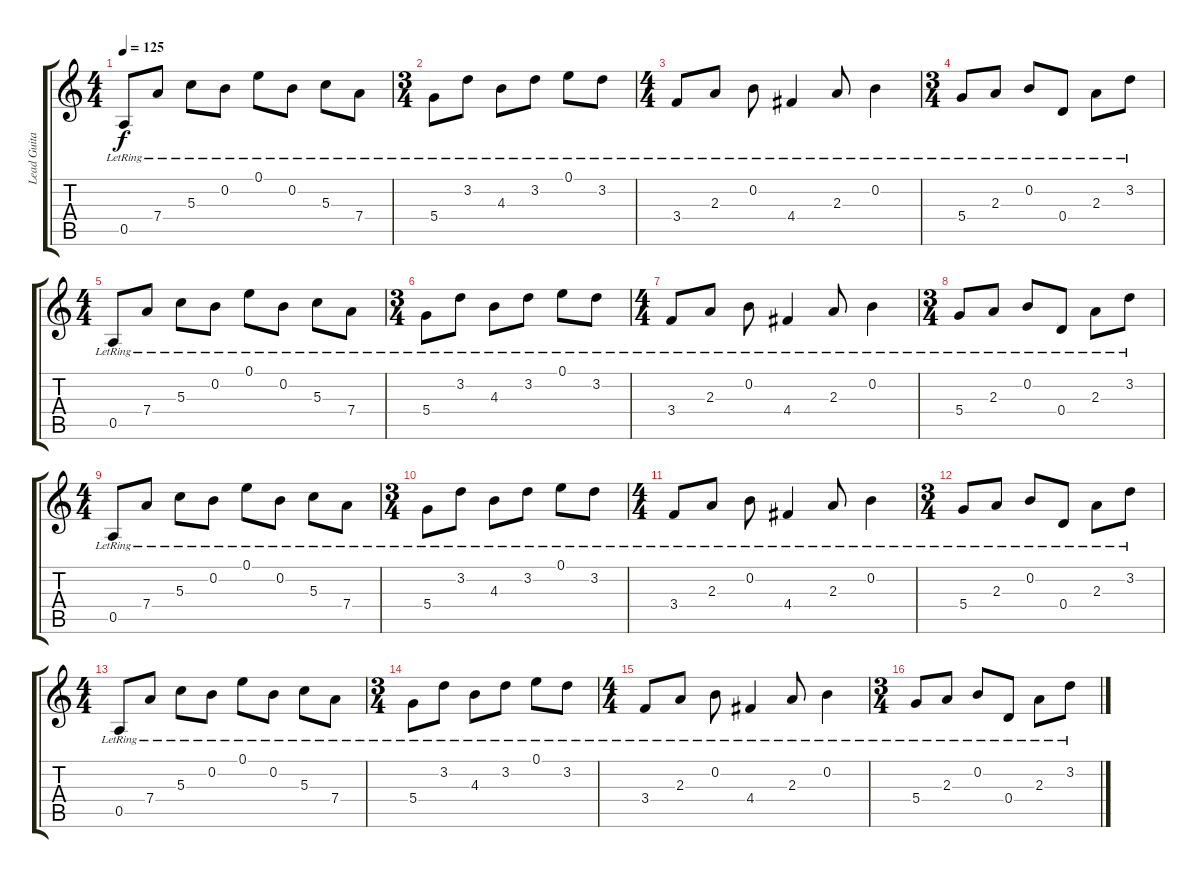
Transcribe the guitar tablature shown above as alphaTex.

\track ("Lead Guitar III" "Lead Guita") {instrument overdrivenguitar}
\staff {score tabs}
\tuning (E4 B3 G3 D3 A2 E2) {hide}
\ts (4 4)
\tempo 125
\clef g2
\ks c
0.5{lr}.8{dy f} 7.4{lr}.8 5.3{lr}.8 0.2{lr}.8 0.1{lr}.8 0.2{lr}.8 5.3{lr}.8 7.4{lr}.8 |
\ts (3 4)
5.4{lr}.8 3.2{lr}.8 4.3{lr}.8 3.2{lr}.8 0.1{lr}.8 3.2{lr}.8 |
\ts (4 4)
3.4{lr}.8 2.3{lr}.8 0.2{lr}.8 4.4{lr}.4 2.3{lr}.8 0.2{lr}.4 |
\ts (3 4)
5.4{lr}.8 2.3{lr}.8 0.2{lr}.8 0.4{lr}.8 2.3{lr}.8 3.2{lr}.8 |
\ts (4 4)
0.5{lr}.8 7.4{lr}.8 5.3{lr}.8 0.2{lr}.8 0.1{lr}.8 0.2{lr}.8 5.3{lr}.8 7.4{lr}.8 |
\ts (3 4)
5.4{lr}.8 3.2{lr}.8 4.3{lr}.8 3.2{lr}.8 0.1{lr}.8 3.2{lr}.8 |
\ts (4 4)
3.4{lr}.8 2.3{lr}.8 0.2{lr}.8 4.4{lr}.4 2.3{lr}.8 0.2{lr}.4 |
\ts (3 4)
5.4{lr}.8 2.3{lr}.8 0.2{lr}.8 0.4{lr}.8 2.3{lr}.8 3.2{lr}.8 |
\ts (4 4)
0.5{lr}.8 7.4{lr}.8 5.3{lr}.8 0.2{lr}.8 0.1{lr}.8 0.2{lr}.8 5.3{lr}.8 7.4{lr}.8 |
\ts (3 4)
5.4{lr}.8 3.2{lr}.8 4.3{lr}.8 3.2{lr}.8 0.1{lr}.8 3.2{lr}.8 |
\ts (4 4)
3.4{lr}.8 2.3{lr}.8 0.2{lr}.8 4.4{lr}.4 2.3{lr}.8 0.2{lr}.4 |
\ts (3 4)
5.4{lr}.8 2.3{lr}.8 0.2{lr}.8 0.4{lr}.8 2.3{lr}.8 3.2{lr}.8 |
\ts (4 4)
0.5{lr}.8 7.4{lr}.8 5.3{lr}.8 0.2{lr}.8 0.1{lr}.8 0.2{lr}.8 5.3{lr}.8 7.4{lr}.8 |
\ts (3 4)
5.4{lr}.8 3.2{lr}.8 4.3{lr}.8 3.2{lr}.8 0.1{lr}.8 3.2{lr}.8 |
\ts (4 4)
3.4{lr}.8 2.3{lr}.8 0.2{lr}.8 4.4{lr}.4 2.3{lr}.8 0.2{lr}.4 |
\ts (3 4)
5.4{lr}.8 2.3{lr}.8 0.2{lr}.8 0.4{lr}.8 2.3{lr}.8 3.2{lr}.8
